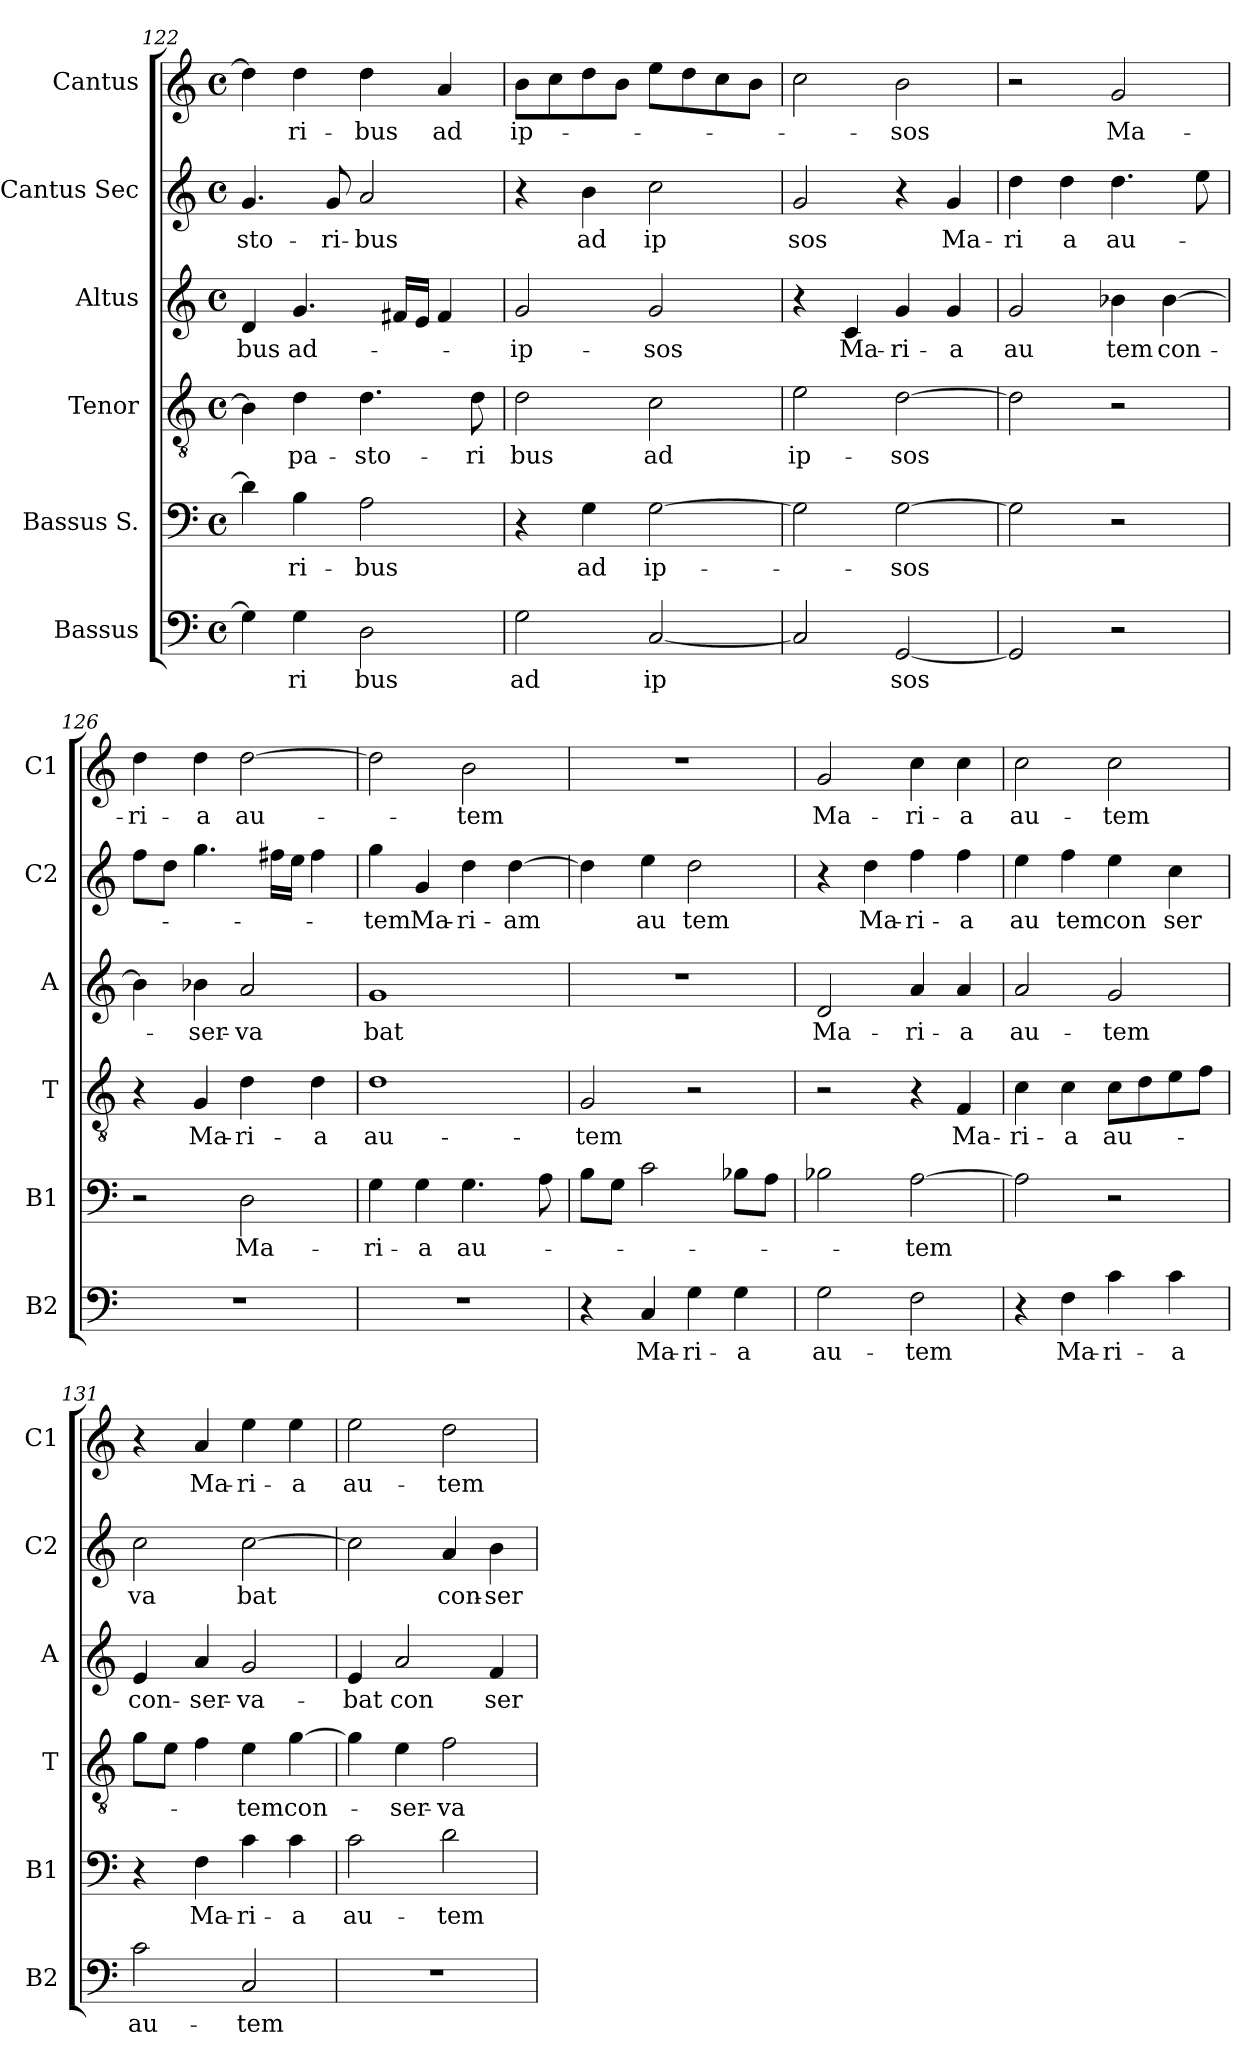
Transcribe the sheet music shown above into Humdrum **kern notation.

**kern	**text	**kern	**text	**kern	**text	**kern	**text	**kern	**text	**kern	**text
*part6	*part6	*part5	*part5	*part4	*part4	*part3	*part3	*part2	*part2	*part1	*part1
*staff6	*staff6	*staff5	*staff5	*staff4	*staff4	*staff3	*staff3	*staff2	*staff2	*staff1	*staff1
*I"Bassus	*	*I"Bassus S.	*	*I"Tenor	*	*I"Altus	*	*I"Cantus Sec	*	*I"Cantus	*
*I'B2	*	*I'B1	*	*I'T	*	*I'A	*	*I'C2	*	*I'C1	*
*clefF4	*	*clefF4	*	*clefGv2	*	*clefG2	*	*clefG2	*	*clefG2	*
*k[]	*	*k[]	*	*k[]	*	*k[]	*	*k[]	*	*k[]	*
*C:	*	*C:	*	*C:	*	*C:	*	*C:	*	*C:	*
*M4/4	*	*M4/4	*	*M4/4	*	*M4/4	*	*M4/4	*	*M4/4	*
*met(c)	*	*met(c)	*	*met(c)	*	*met(c)	*	*met(c)	*	*met(c)	*
=122	=122	=122	=122	=122	=122	=122	=122	=122	=122	=122	=122
4G\]	.	4d\]	.	4B\]	.	4d/	bus	4.g/	-sto-	4dd\]	.
4G\	ri	4B\	-ri-	4d\	pa-	4.g/	ad-	.	.	4dd\	-ri-
.	.	.	.	.	.	.	.	8g/	-ri-	.	.
2D\	bus	2A\	-bus	4.d\	-sto-	.	.	2a/	-bus	4dd\	-bus
.	.	.	.	.	.	16f#X/LL	.	.	.	.	.
.	.	.	.	.	.	16e/JJ	.	.	.	.	.
.	.	.	.	.	.	4f#/	.	.	.	4a/	ad
.	.	.	.	8d\	-ri	.	.	.	.	.	.
=123	=123	=123	=123	=123	=123	=123	=123	=123	=123	=123	=123
2G\	ad	4r	.	2d\	bus	2g/	-ip-	4r	.	8b\L	ip-
.	.	.	.	.	.	.	.	.	.	8cc\	.
.	.	4G\	ad	.	.	.	.	4b\	ad	8dd\	.
.	.	.	.	.	.	.	.	.	.	8b\J	.
[2C/	ip	[2G\	ip-	2c\	ad	2g/	-sos	2cc\	ip	8ee\L	.
.	.	.	.	.	.	.	.	.	.	8dd\	.
.	.	.	.	.	.	.	.	.	.	8cc\	.
.	.	.	.	.	.	.	.	.	.	8b\J	.
=124	=124	=124	=124	=124	=124	=124	=124	=124	=124	=124	=124
2C/]	.	2G\]	.	2e\	ip-	4r	.	2g/	sos	2cc\	.
.	.	.	.	.	.	4c/	Ma-	.	.	.	.
[2GG/	sos	[2G\	-sos	[2d\	-sos	4g/	-ri-	4r	.	2b\	-sos
.	.	.	.	.	.	4g/	-a	4g/	Ma-	.	.
!!LO:PB:g=z
=125	=125	=125	=125	=125	=125	=125	=125	=125	=125	=125	=125
2GG/]	.	2G\]	.	2d\]	.	2g/	au	4dd\	-ri	2r	.
.	.	.	.	.	.	.	.	4dd\	a	.	.
2r	.	2r	.	2r	.	4b-X\	tem	4.dd\	au-	2g/	Ma-
.	.	.	.	.	.	[4b-\	con-	.	.	.	.
.	.	.	.	.	.	.	.	8ee\	.	.	.
=126	=126	=126	=126	=126	=126	=126	=126	=126	=126	=126	=126
1r	.	2r	.	4r	.	4b-\]	.	8ff\L	.	4dd\	-ri-
.	.	.	.	.	.	.	.	8dd\J	.	.	.
.	.	.	.	4G/	Ma-	4b-X\	-ser-	4.gg\	.	4dd\	-a
.	.	2D\	Ma-	4d\	-ri-	2a/	-va	.	.	[2dd\	au-
.	.	.	.	.	.	.	.	16ff#X\LL	.	.	.
.	.	.	.	.	.	.	.	16ee\JJ	.	.	.
.	.	.	.	4d\	-a	.	.	4ff#\	.	.	.
=127	=127	=127	=127	=127	=127	=127	=127	=127	=127	=127	=127
1r	.	4G\	-ri-	1d	au-	1g	bat	4gg\	-tem	2dd\]	.
.	.	4G\	-a	.	.	.	.	4g/	Ma-	.	.
.	.	4.G\	au-	.	.	.	.	4dd\	-ri-	2b\	-tem
.	.	.	.	.	.	.	.	[4dd\	-am	.	.
.	.	8A\	.	.	.	.	.	.	.	.	.
=128	=128	=128	=128	=128	=128	=128	=128	=128	=128	=128	=128
4r	.	8B\L	.	2G/	-tem	1r	.	4dd\]	.	1r	.
.	.	8G\J	.	.	.	.	.	.	.	.	.
4C/	Ma-	2c\	.	.	.	.	.	4ee\	au	.	.
4G\	-ri-	.	.	2r	.	.	.	2dd\	tem	.	.
4G\	-a	8B-X\L	.	.	.	.	.	.	.	.	.
.	.	8A\J	.	.	.	.	.	.	.	.	.
!!LO:PB:g=z
=129	=129	=129	=129	=129	=129	=129	=129	=129	=129	=129	=129
2G\	au-	2B-X\	.	2r	.	2d/	Ma-	4r	.	2g/	Ma-
.	.	.	.	.	.	.	.	4dd\	Ma-	.	.
2F\	-tem	[2A\	-tem	4r	.	4a/	-ri-	4ff\	-ri-	4cc\	-ri-
.	.	.	.	4F/	Ma-	4a/	-a	4ff\	-a	4cc\	-a
=130	=130	=130	=130	=130	=130	=130	=130	=130	=130	=130	=130
4r	.	2A\]	.	4c\	-ri-	2a/	au-	4ee\	au	2cc\	au-
4F\	Ma-	.	.	4c\	-a	.	.	4ff\	tem	.	.
4c\	-ri-	2r	.	8c\L	au-	2g/	-tem	4ee\	con	2cc\	-tem
.	.	.	.	8d\	.	.	.	.	.	.	.
4c\	-a	.	.	8e\	.	.	.	4cc\	ser	.	.
.	.	.	.	8f\J	.	.	.	.	.	.	.
=131	=131	=131	=131	=131	=131	=131	=131	=131	=131	=131	=131
2c\	au-	4r	.	8g\L	.	4e/	con-	2cc\	va	4r	.
.	.	.	.	8e\J	.	.	.	.	.	.	.
.	.	4F\	Ma-	4f\	.	4a/	-ser-	.	.	4a/	Ma-
2C/	-tem	4c\	-ri-	4e\	-tem	2g/	-va-	[2cc\	bat	4ee\	-ri-
.	.	4c\	-a	[4g\	con-	.	.	.	.	4ee\	-a
=132	=132	=132	=132	=132	=132	=132	=132	=132	=132	=132	=132
1r	.	2c\	au-	4g\]	.	4e/	-bat	2cc\]	.	2ee\	au-
.	.	.	.	4e\	-ser-	2a/	con	.	.	.	.
.	.	2d\	-tem	2f\	-va-	.	.	4a/	con-	2dd\	-tem
.	.	.	.	.	.	4f/	ser	4b\	-ser	.	.
=	=	=	=	=	=	=	=	=	=	=	=
*-	*-	*-	*-	*-	*-	*-	*-	*-	*-	*-	*-
